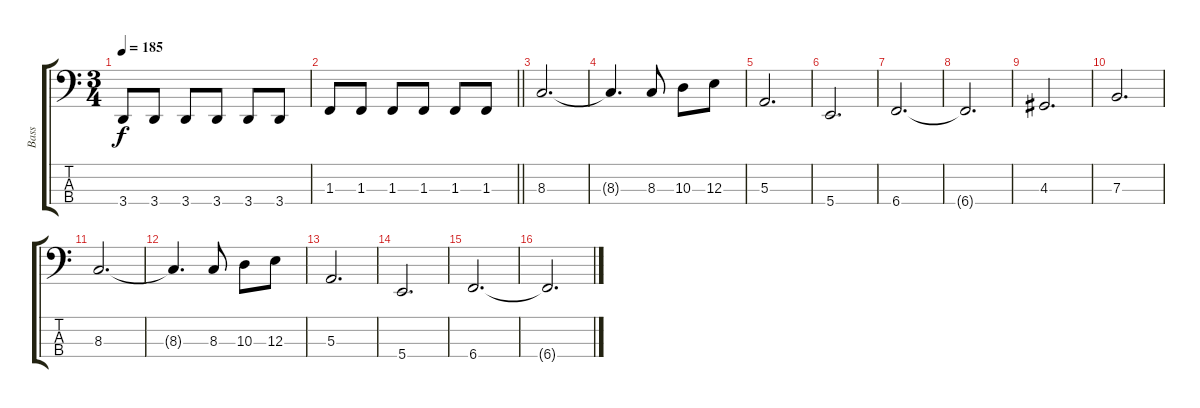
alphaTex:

\track ("Bass" "Bass") {instrument electricbasspick}
\staff {score tabs}
\tuning (D2 A1 E1 B0) {hide}
\ts (3 4)
\tempo 185
\clef f4
\ks c
3.4.8{dy f} 3.4.8 3.4.8 3.4.8 3.4.8 3.4.8 |
\barLineRight lightlight
1.3.8 1.3.8 1.3.8 1.3.8 1.3.8 1.3.8 |
8.3.2{d} |
8.3{t}.4{d} 8.3.8 10.3.8 12.3.8 |
5.3.2{d} |
5.4.2{d} |
6.4.2{d} |
6.4{t}.2{d} |
4.3.2{d} |
7.3.2{d} |
8.3.2{d} |
8.3{t}.4{d} 8.3.8 10.3.8 12.3.8 |
5.3.2{d} |
5.4.2{d} |
6.4.2{d} |
6.4{t}.2{d}
